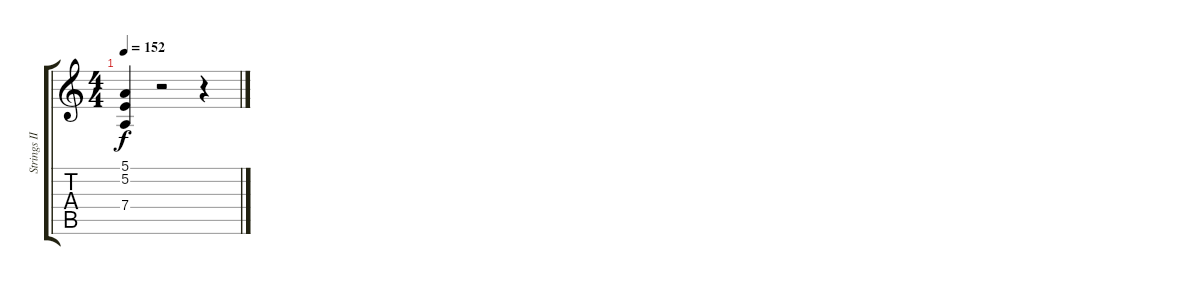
\track ("Strings II" "Strings II") {instrument stringensemble1}
\staff {score tabs}
\tuning (E4 B3 G3 D3 A2 E2) {hide}
\ts (4 4)
\tempo 152
\clef g2
\ks c
(5.1{t} 5.2{t} 7.4{t}).4{dy f} r.2 r.4
